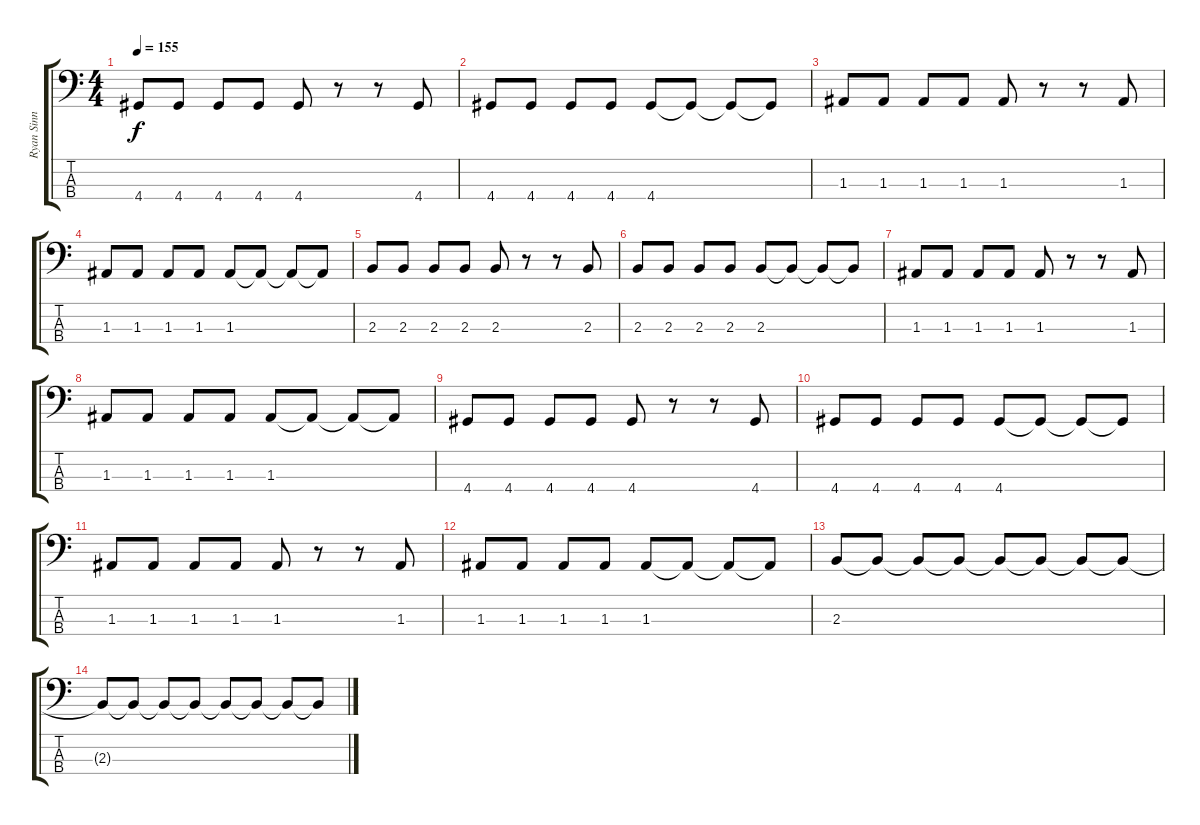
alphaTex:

\track ("Ryan Sinn - Bass Guitar" "Ryan Sinn ") {instrument electricbasspick}
\staff {score tabs}
\tuning (G2 D2 A1 E1) {hide}
\ts (4 4)
\tempo 155
\clef f4
\ks c
4.4.8{dy f} 4.4.8 4.4.8 4.4.8 4.4.8 r.8 r.8 4.4.8 |
4.4.8 4.4.8 4.4.8 4.4.8 4.4.8 4.4{t}.8 4.4{t}.8 4.4{t}.8 |
1.3.8 1.3.8 1.3.8 1.3.8 1.3.8 r.8 r.8 1.3.8 |
1.3.8 1.3.8 1.3.8 1.3.8 1.3.8 1.3{t}.8 1.3{t}.8 1.3{t}.8 |
2.3.8 2.3.8 2.3.8 2.3.8 2.3.8 r.8 r.8 2.3.8 |
2.3.8 2.3.8 2.3.8 2.3.8 2.3.8 2.3{t}.8 2.3{t}.8 2.3{t}.8 |
1.3.8 1.3.8 1.3.8 1.3.8 1.3.8 r.8 r.8 1.3.8 |
1.3.8 1.3.8 1.3.8 1.3.8 1.3.8 1.3{t}.8 1.3{t}.8 1.3{t}.8 |
4.4.8 4.4.8 4.4.8 4.4.8 4.4.8 r.8 r.8 4.4.8 |
4.4.8 4.4.8 4.4.8 4.4.8 4.4.8 4.4{t}.8 4.4{t}.8 4.4{t}.8 |
1.3.8 1.3.8 1.3.8 1.3.8 1.3.8 r.8 r.8 1.3.8 |
1.3.8 1.3.8 1.3.8 1.3.8 1.3.8 1.3{t}.8 1.3{t}.8 1.3{t}.8 |
2.3.8 2.3{t}.8 2.3{t}.8 2.3{t}.8 2.3{t}.8 2.3{t}.8 2.3{t}.8 2.3{t}.8 |
2.3{t}.8 2.3{t}.8 2.3{t}.8 2.3{t}.8 2.3{t}.8 2.3{t}.8 2.3{t}.8 2.3{t}.8
